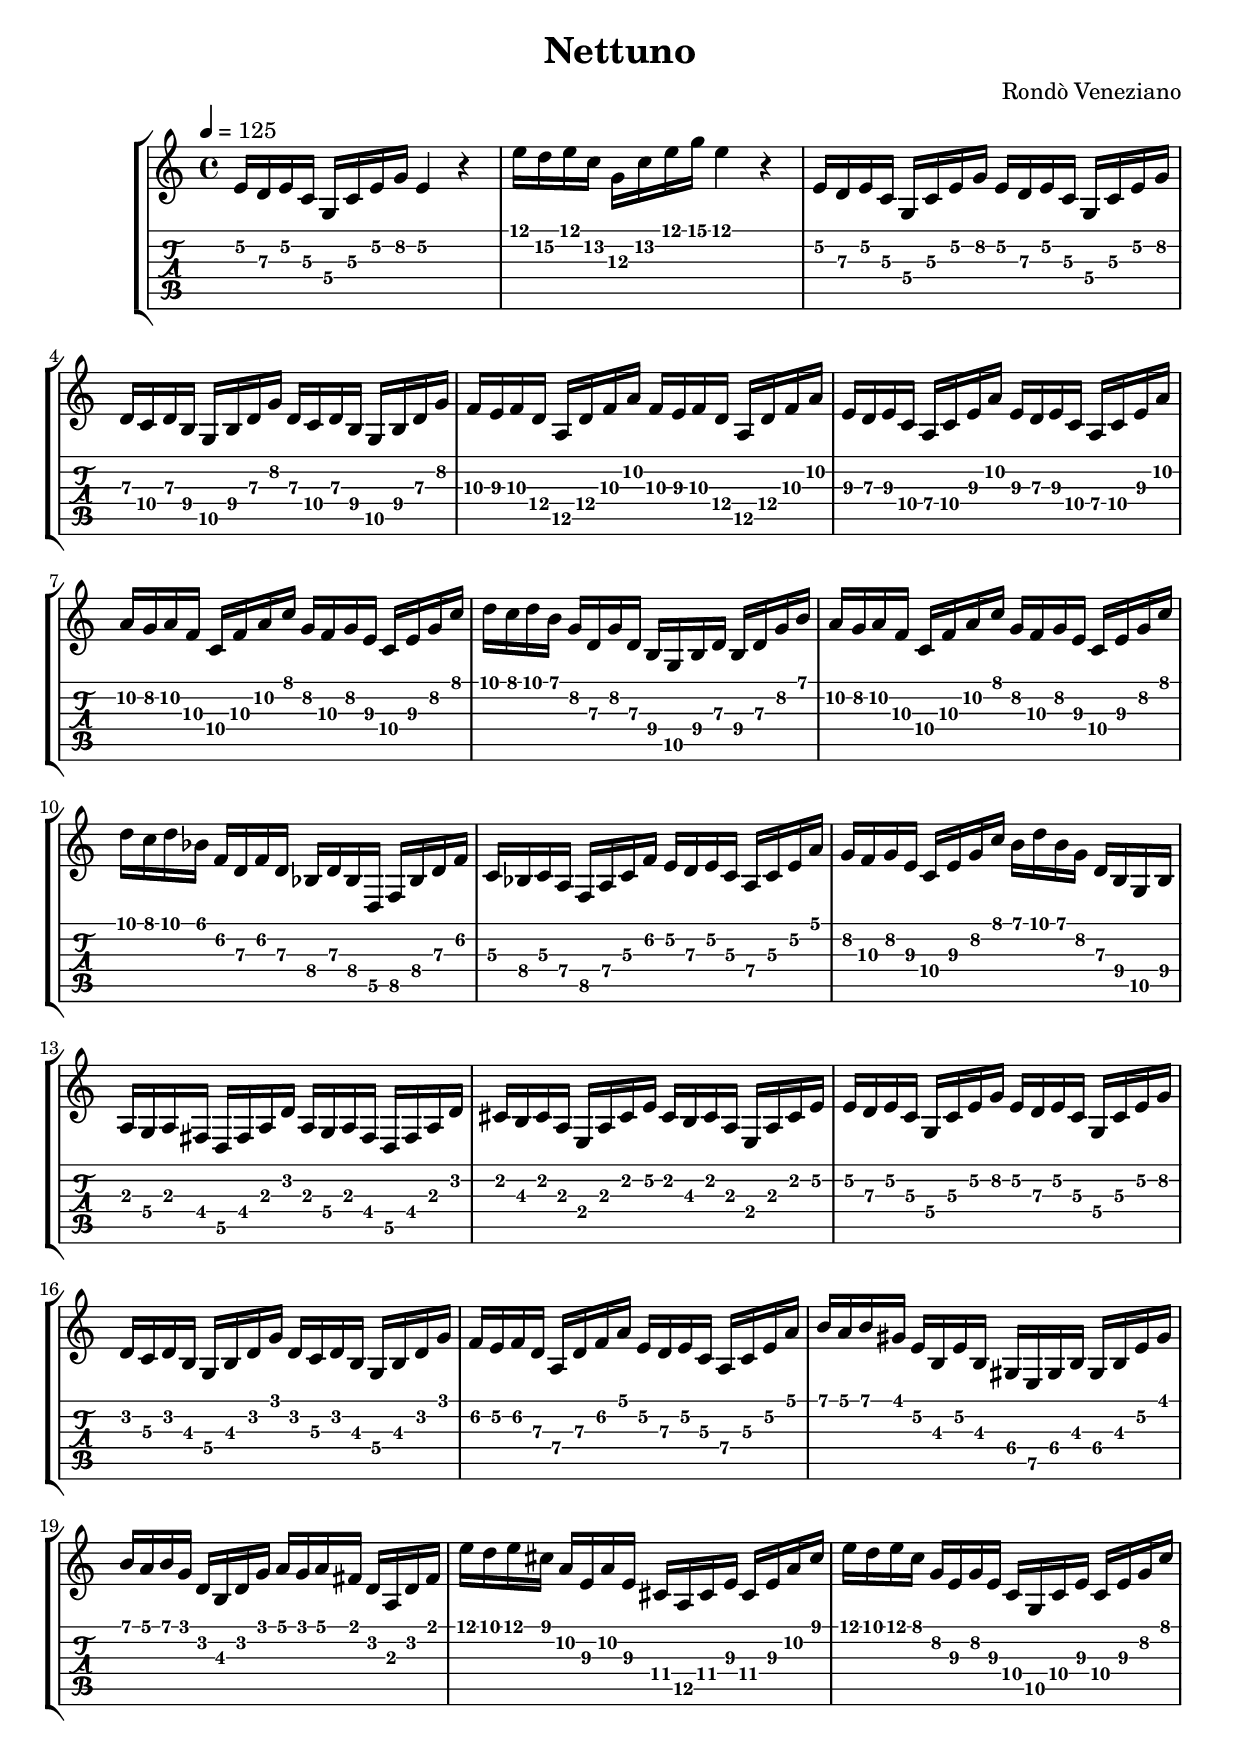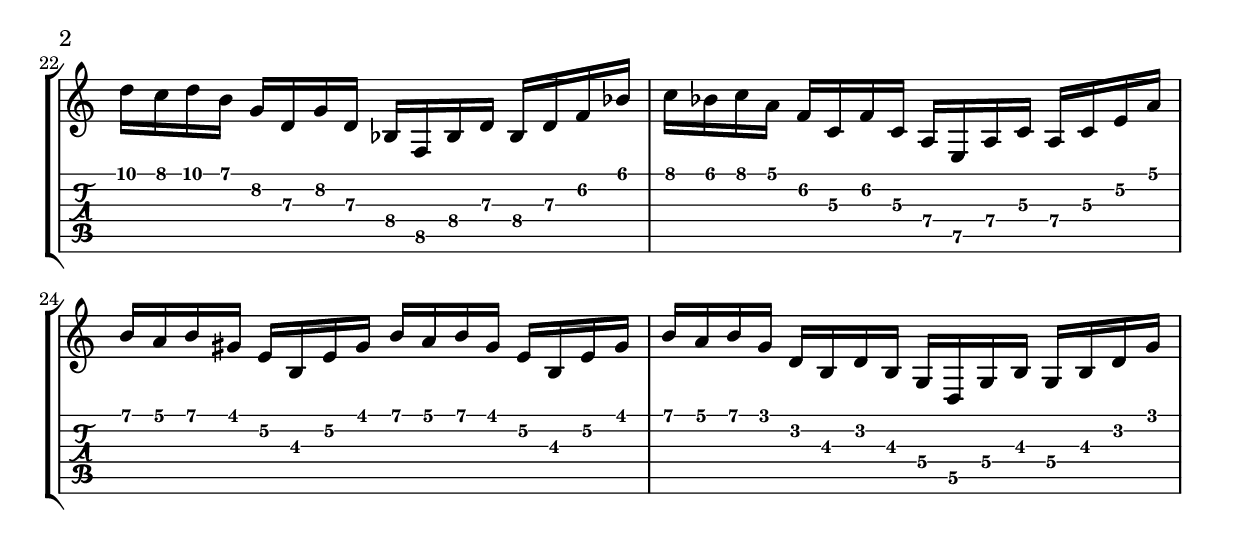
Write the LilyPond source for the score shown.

\version "2.20.0"
\time 4/4
\header {
  title = "Nettuno"
  composer = "Rondò Veneziano"
}

verseScore = \relative c' {
       \time 4/4
       \tempo 4 = 125
       \key c \major
       e16 d e c g c e g e4 r4
       e'16 d e c g c e g e4 r4
       e,16 d e c g c e g e d e c g c e g
       d c d b g b d g d c d b g b d g
       f e f d a d f a f e f d a d f a
       e d e c a c e a e d e c a c e a
       a g a f c f a c g f g e c e g c
       d c d b g d g d b g b d b d g b
       a g a f c f a c g f g e c e g c
       d c d bes f d f d bes d bes d, f bes d f
       c bes c a f a c f e d e c a c e a
       g f g e c e g c b d b g d b g b
       a g a fis d fis a d a g a fis d fis a d
       cis b cis a e a cis e cis b cis a e a cis e
       e d e c g c e g e d e c g c e g
       d c d b g b d g d c d b g b d g
     }
verseTab = \relative c' {
       e16\2 d\3 e\2 c\3 g\4 c\3 e\2 g\2 e4\2 r4
       e'16\1 d\2 e\1 c\2 g\3 c\2 e\1 g\1 e4\1 r4
       e,16\2 d\3 e\2 c\3 g\4 c\3 e\2 g\2 e\2 d\3 e\2 c\3 g\4 c\3 e\2 g\2
       d\3 c\4 d\3 b\4 g\5 b\4 d\3 g\2 d\3 c\4 d\3 b\4 g\5 b\4 d\3 g\2
       f\3 e\3 f\3 d\4 a\5 d\4 f\3 a\2 f\3 e\3 f\3 d\4 a\5 d\4 f\3 a\2
       e\3 d\3 e\3 c\4 a\4 c\4 e\3 a\2 e\3 d\3 e\3 c\4 a\4 c\4 e\3 a\2
       \set TabStaff.minimumFret = #5
       a\2 g\2 a\2 f\3 c\4 f\3 a\2 c\1 g\2 f\3 g\2 e\3 c\4 e\3 g\2 c\1
       \set TabStaff.minimumFret = #5
       d\1 c\1 d\1 b\1 g\2 d\3 g\2 d\3 b\4 g\5 b\4 d\3 b\4 d\3 g\2 b\1
       \set TabStaff.minimumFret = #5
       a\2 g\2 a\2 f\3 c\4 f\3 a\2 c\1 g\2 f\3 g\2 e\3 c\4 e\3 g\2 c\1
       d\1 c\1 d\1 bes\1 f\2 d\3 f\2 d\3 bes\4 d\3 bes\4 d,\5 f\5 bes\4 d\3 f\2
       c\3 bes\4 c\3 a\4 f\5 a\4 c\3 f\2 e\2 d\3 e\2 c\3 a\4 c\3 e\2 a\1
       \set TabStaff.minimumFret = #6
       g\2 f\3 g\2 e\3 c\4 e\3 g\2 c\1 b\1 d\1 b\1 g\2 d\3 b\4 g\5 b\4
       a\3 g\4 a\3 fis\4 d\5 fis\4 a\3 d\2 a\3 g\4 a\3 fis\4 d\5 fis\4 a\3 d\2
       \set TabStaff.minimumFret = #0
       cis\2 b\3 cis\2 a\3 e\4 a\3 cis\2 e\2 cis\2 b\3 cis\2 a\3 e\4 a\3 cis\2 e\2
       e\2 d\3 e\2 c\3 g\4 c\3 e\2 g\2 e\2 d\3 e\2 c\3 g\4 c\3 e\2 g\2
       d\2 c\3 d\2 b\3 g\4 b\3 d\2 g\1 d\2 c\3 d\2 b\3 g\4 b\3 d\2 g\1
     }

verseVariationAScore = \relative c' {
  f e f d a d f a e d e c a c e a
  b a b gis e b e b gis e gis b gis b e gis
  b a b g d b d g a g a fis d a d fis
  {
    e' d e cis a e a e cis a cis e cis e a cis
    e d e c g e g e c g c e c e g c
  }
  d c d b g d g d bes f bes d bes d f bes
  c bes c a f c f c a e a c a c e a
  b a b gis e b e gis b a b gis e b e gis
  b a b g d b d b g d g b g b d g
}
verseVariationATab = \relative c' {
  f16\2 e\2 f\2 d\3 a\4 d\3 f\2 a\1 e\2 d\3 e\2 c\3 a\4 c\3 e\2 a\1
  \set TabStaff.minimumFret = #3
  \set TabStaff.restrainOpenStrings = ##t
  b\1 a\1 b\1 gis\1 e\2 b\3 e\2 b\3 gis\4 e\5 gis\4 b\3 gis\4 b\3 e\2 gis\1
  b\1 a\1 b\1 g\1 d\2 b\3 d\2 g\1 a\1 g\1 a\1 fis\1 d\2 a\3 d\2 fis\1

  e'\1 d\1 e\1 cis\1 a\2 e\3 a\2 e\3 cis\4 a\5 cis\4 e\3 cis\4 e\3 a\2 cis\1
  e\1 d\1 e\1 c\1   g\2 e\3 g\2 e\3 c\4   g\5 c\4   e\3 c\4   e\3 g\2 c\1

  d\1 c\1  d\1 b\1 g\2 d\3 g\2 d\3 bes\4 f\5 bes\4 d\3 bes\4 d\3 f\2 bes\1
  c\1 bes\1 c\1 a\1 f\2 c\3 f\2 c\3 a\4 e\5 a\4 c\3 a\4 c\3 e\2 a\1
  b\1 a\1 b\1 gis\1 e\2 b\3 e\2 gis\1 b\1 a\1 b\1 gis\1 e\2 b\3 e\2 gis\1
  b\1 a\1 b\1 g\1 d\2 b\3 d\2 b\3 g\4 d\5 g\4 b\3 g\4 b\3 d\2 g\1
}

\score {
  \new StaffGroup <<
    \new Staff {
      \verseScore
      \verseVariationAScore
    }
    \new TabStaff {
      \verseTab
      \verseVariationATab
    }
  >>
  \layout {}
  \midi {}
}